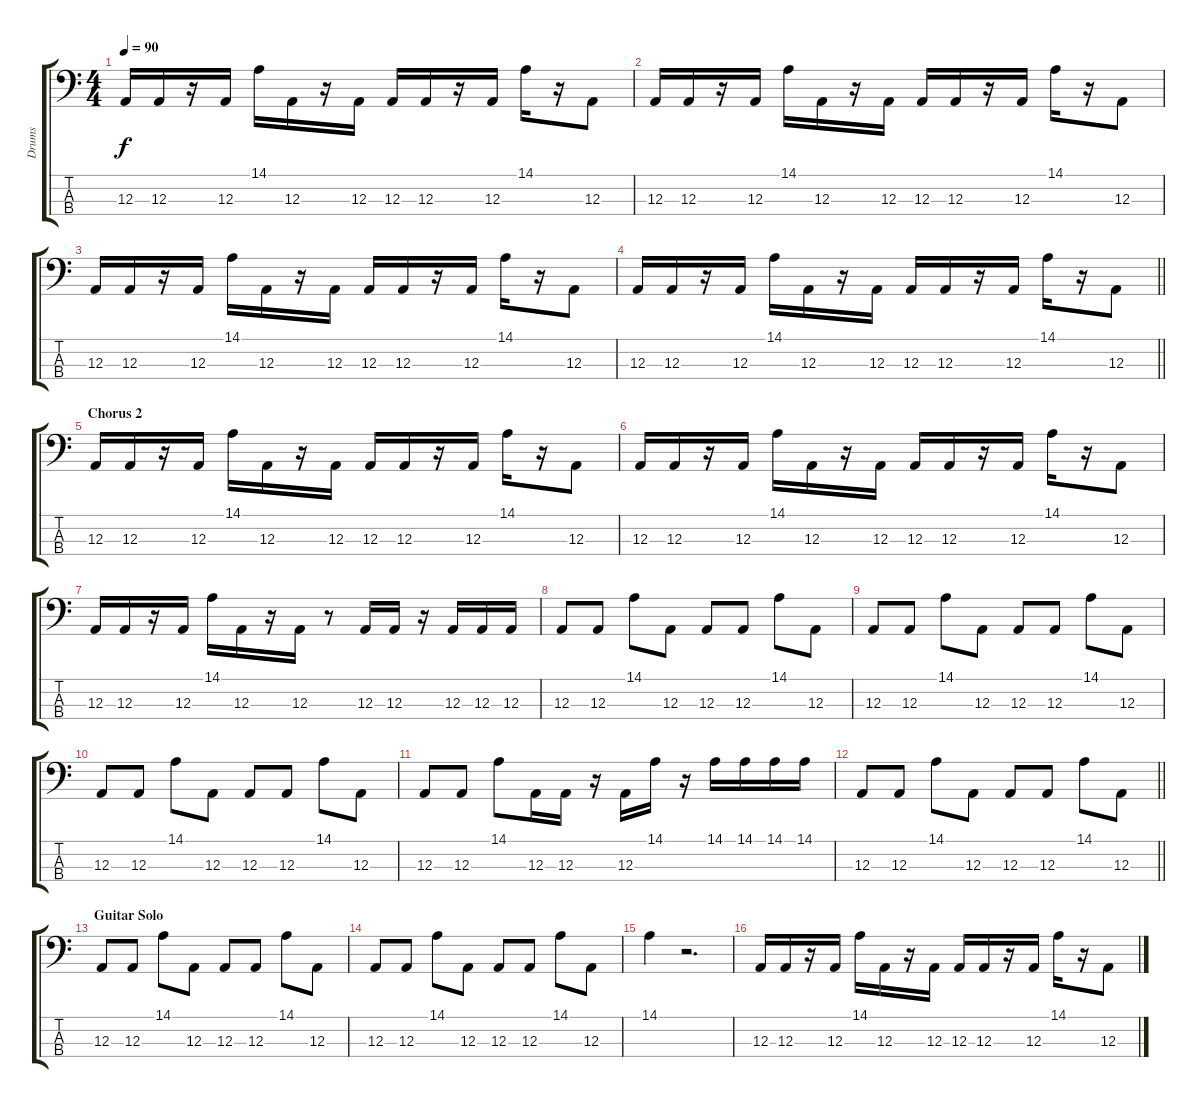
\track ("Drums" "Drums") {instrument synthdrum}
\staff {score tabs}
\tuning (G2 D2 A1 E1) {hide}
\ts (4 4)
\tempo 90
\clef f4
\ks c
12.3.16{dy f} 12.3.16 r.16 12.3.16 14.1.16 12.3.16 r.16 12.3.16 12.3.16 12.3.16 r.16 12.3.16 14.1.16 r.16 12.3.8 |
12.3.16 12.3.16 r.16 12.3.16 14.1.16 12.3.16 r.16 12.3.16 12.3.16 12.3.16 r.16 12.3.16 14.1.16 r.16 12.3.8 |
12.3.16 12.3.16 r.16 12.3.16 14.1.16 12.3.16 r.16 12.3.16 12.3.16 12.3.16 r.16 12.3.16 14.1.16 r.16 12.3.8 |
\barLineRight lightlight
12.3.16 12.3.16 r.16 12.3.16 14.1.16 12.3.16 r.16 12.3.16 12.3.16 12.3.16 r.16 12.3.16 14.1.16 r.16 12.3.8 |
\section ("" "Chorus 2")
12.3.16 12.3.16 r.16 12.3.16 14.1.16 12.3.16 r.16 12.3.16 12.3.16 12.3.16 r.16 12.3.16 14.1.16 r.16 12.3.8 |
12.3.16 12.3.16 r.16 12.3.16 14.1.16 12.3.16 r.16 12.3.16 12.3.16 12.3.16 r.16 12.3.16 14.1.16 r.16 12.3.8 |
12.3.16 12.3.16 r.16 12.3.16 14.1.16 12.3.16 r.16 12.3.16 r.8 12.3.16 12.3.16 r.16 12.3.16 12.3.16 12.3.16 |
12.3.8 12.3.8 14.1.8 12.3.8 12.3.8 12.3.8 14.1.8 12.3.8 |
12.3.8 12.3.8 14.1.8 12.3.8 12.3.8 12.3.8 14.1.8 12.3.8 |
12.3.8 12.3.8 14.1.8 12.3.8 12.3.8 12.3.8 14.1.8 12.3.8 |
12.3.8 12.3.8 14.1.8 12.3.16 12.3.16 r.16 12.3.16 14.1.16 r.16 14.1.16 14.1.16 14.1.16 14.1.16 |
\barLineRight lightlight
12.3.8 12.3.8 14.1.8 12.3.8 12.3.8 12.3.8 14.1.8 12.3.8 |
\section ("" "Guitar Solo")
12.3.8 12.3.8 14.1.8 12.3.8 12.3.8 12.3.8 14.1.8 12.3.8 |
12.3.8 12.3.8 14.1.8 12.3.8 12.3.8 12.3.8 14.1.8 12.3.8 |
14.1.4 r.2{d} |
12.3.16 12.3.16 r.16 12.3.16 14.1.16 12.3.16 r.16 12.3.16 12.3.16 12.3.16 r.16 12.3.16 14.1.16 r.16 12.3.8
